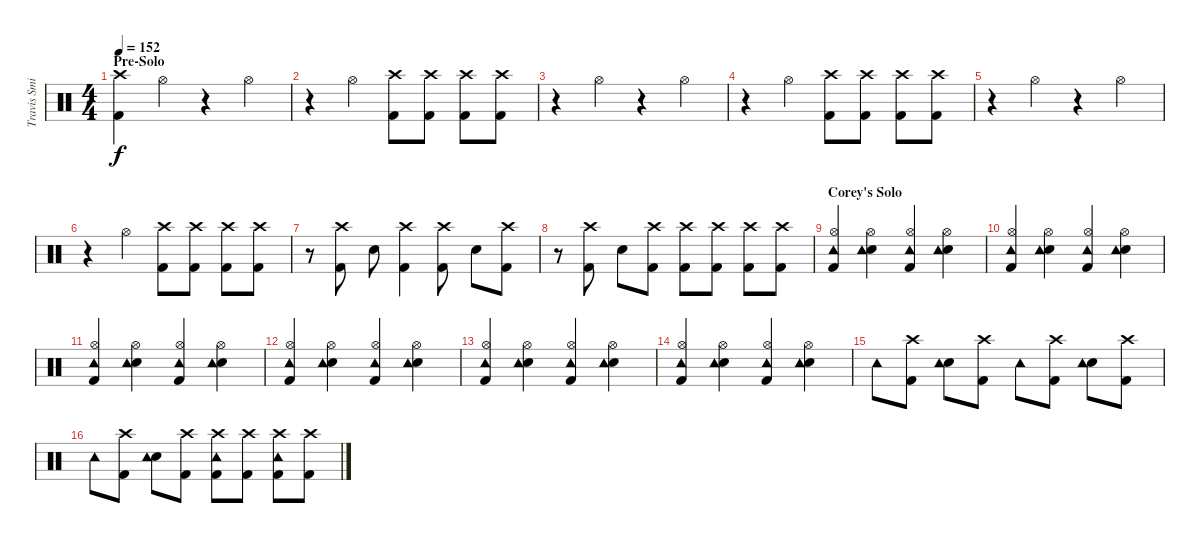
\track ("Travis Smith" "Travis Smi") {instrument percussion}
\staff {score}
\articulation defaults
\ts (4 4)
\section ("" "Pre-Solo")
\tempo 152
\clef neutral
\ks c
("Kick (hit) 2" "Crash high (hit)").4{dy f} "Hi-Hat (open)".4 r.4 "Hi-Hat (open)".4 |
r.4 "Hi-Hat (open)".4 ("Kick (hit) 2" "Crash high (hit)").8 ("Kick (hit) 2" "Crash high (hit)").8 ("Kick (hit) 2" "Crash high (hit)").8 ("Kick (hit) 2" "Crash high (hit)").8 |
r.4 "Hi-Hat (open)".4 r.4 "Hi-Hat (open)".4 |
r.4 "Hi-Hat (open)".4 ("Kick (hit) 2" "Crash high (hit)").8 ("Kick (hit) 2" "Crash high (hit)").8 ("Kick (hit) 2" "Crash high (hit)").8 ("Kick (hit) 2" "Crash high (hit)").8 |
r.4 "Hi-Hat (open)".4 r.4 "Hi-Hat (open)".4 |
r.4 "Hi-Hat (open)".4 ("Kick (hit) 2" "Crash high (hit)").8 ("Kick (hit) 2" "Crash high (hit)").8 ("Kick (hit) 2" "Crash high (hit)").8 ("Kick (hit) 2" "Crash high (hit)").8 |
r.8 ("Kick (hit) 2" "Crash high (hit)").8 "Snare (hit) 2".8 ("Kick (hit) 2" "Crash high (hit)").4 ("Kick (hit) 2" "Crash high (hit)").8 "Snare (hit) 2".8 ("Kick (hit) 2" "Crash high (hit)").8 |
r.8 ("Kick (hit) 2" "Crash high (hit)").8 "Snare (hit) 2".8 ("Kick (hit) 2" "Crash high (hit)").8 ("Kick (hit) 2" "Crash high (hit)").8 ("Kick (hit) 2" "Crash high (hit)").8 ("Kick (hit) 2" "Crash high (hit)").8 ("Kick (hit) 2" "Crash high (hit)").8 |
\section ("" "Corey's Solo")
("Kick (hit) 2" "Hi-Hat (open)" "Tambourine (hit)").4 ("Snare (hit) 2" "Hi-Hat (open)" "Tambourine (hit)").4 ("Kick (hit) 2" "Hi-Hat (open)" "Tambourine (hit)").4 ("Snare (hit) 2" "Hi-Hat (open)" "Tambourine (hit)").4 |
("Kick (hit) 2" "Hi-Hat (open)" "Tambourine (hit)").4 ("Snare (hit) 2" "Hi-Hat (open)" "Tambourine (hit)").4 ("Kick (hit) 2" "Hi-Hat (open)" "Tambourine (hit)").4 ("Snare (hit) 2" "Hi-Hat (open)" "Tambourine (hit)").4 |
("Kick (hit) 2" "Hi-Hat (open)" "Tambourine (hit)").4 ("Snare (hit) 2" "Hi-Hat (open)" "Tambourine (hit)").4 ("Kick (hit) 2" "Hi-Hat (open)" "Tambourine (hit)").4 ("Snare (hit) 2" "Hi-Hat (open)" "Tambourine (hit)").4 |
("Kick (hit) 2" "Hi-Hat (open)" "Tambourine (hit)").4 ("Snare (hit) 2" "Hi-Hat (open)" "Tambourine (hit)").4 ("Kick (hit) 2" "Hi-Hat (open)" "Tambourine (hit)").4 ("Snare (hit) 2" "Hi-Hat (open)" "Tambourine (hit)").4 |
("Kick (hit) 2" "Hi-Hat (open)" "Tambourine (hit)").4 ("Snare (hit) 2" "Hi-Hat (open)" "Tambourine (hit)").4 ("Kick (hit) 2" "Hi-Hat (open)" "Tambourine (hit)").4 ("Snare (hit) 2" "Hi-Hat (open)" "Tambourine (hit)").4 |
("Kick (hit) 2" "Hi-Hat (open)" "Tambourine (hit)").4 ("Snare (hit) 2" "Hi-Hat (open)" "Tambourine (hit)").4 ("Kick (hit) 2" "Hi-Hat (open)" "Tambourine (hit)").4 ("Snare (hit) 2" "Hi-Hat (open)" "Tambourine (hit)").4 |
"Tambourine (hit)".8 ("Kick (hit) 2" "Crash high (hit)").8 ("Snare (hit) 2" "Tambourine (hit)").8 ("Kick (hit) 2" "Crash high (hit)").8 "Tambourine (hit)".8 ("Kick (hit) 2" "Crash high (hit)").8 ("Snare (hit) 2" "Tambourine (hit)").8 ("Kick (hit) 2" "Crash high (hit)").8 |
"Tambourine (hit)".8 ("Kick (hit) 2" "Crash high (hit)").8 ("Snare (hit) 2" "Tambourine (hit)").8 ("Kick (hit) 2" "Crash high (hit)").8 ("Kick (hit) 2" "Crash high (hit)" "Tambourine (hit)").8 ("Kick (hit) 2" "Crash high (hit)").8 ("Kick (hit) 2" "Crash high (hit)" "Tambourine (hit)").8 ("Kick (hit) 2" "Crash high (hit)").8
